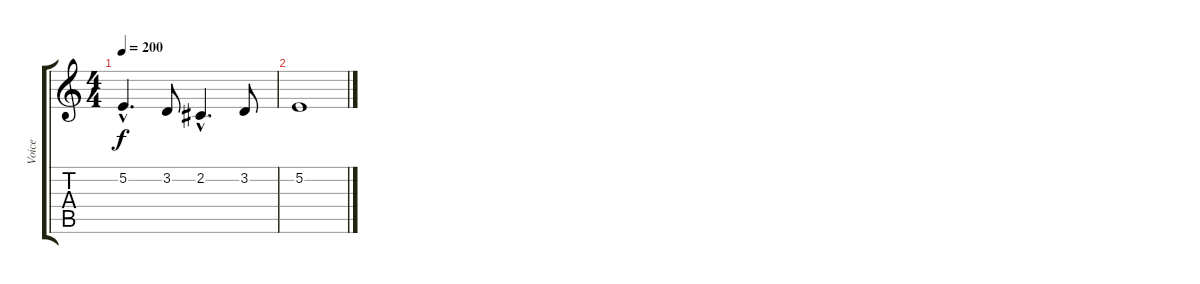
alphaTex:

\track ("Voice" "Voice") {instrument flute}
\staff {score tabs}
\tuning (E4 B3 G3 D3 A2 E2) {hide}
\ts (4 4)
\tempo 200
\clef g2
\ks c
5.2{hac}.4{d dy f} 3.2.8 2.2{hac}.4{d} 3.2.8 |
5.2.1
